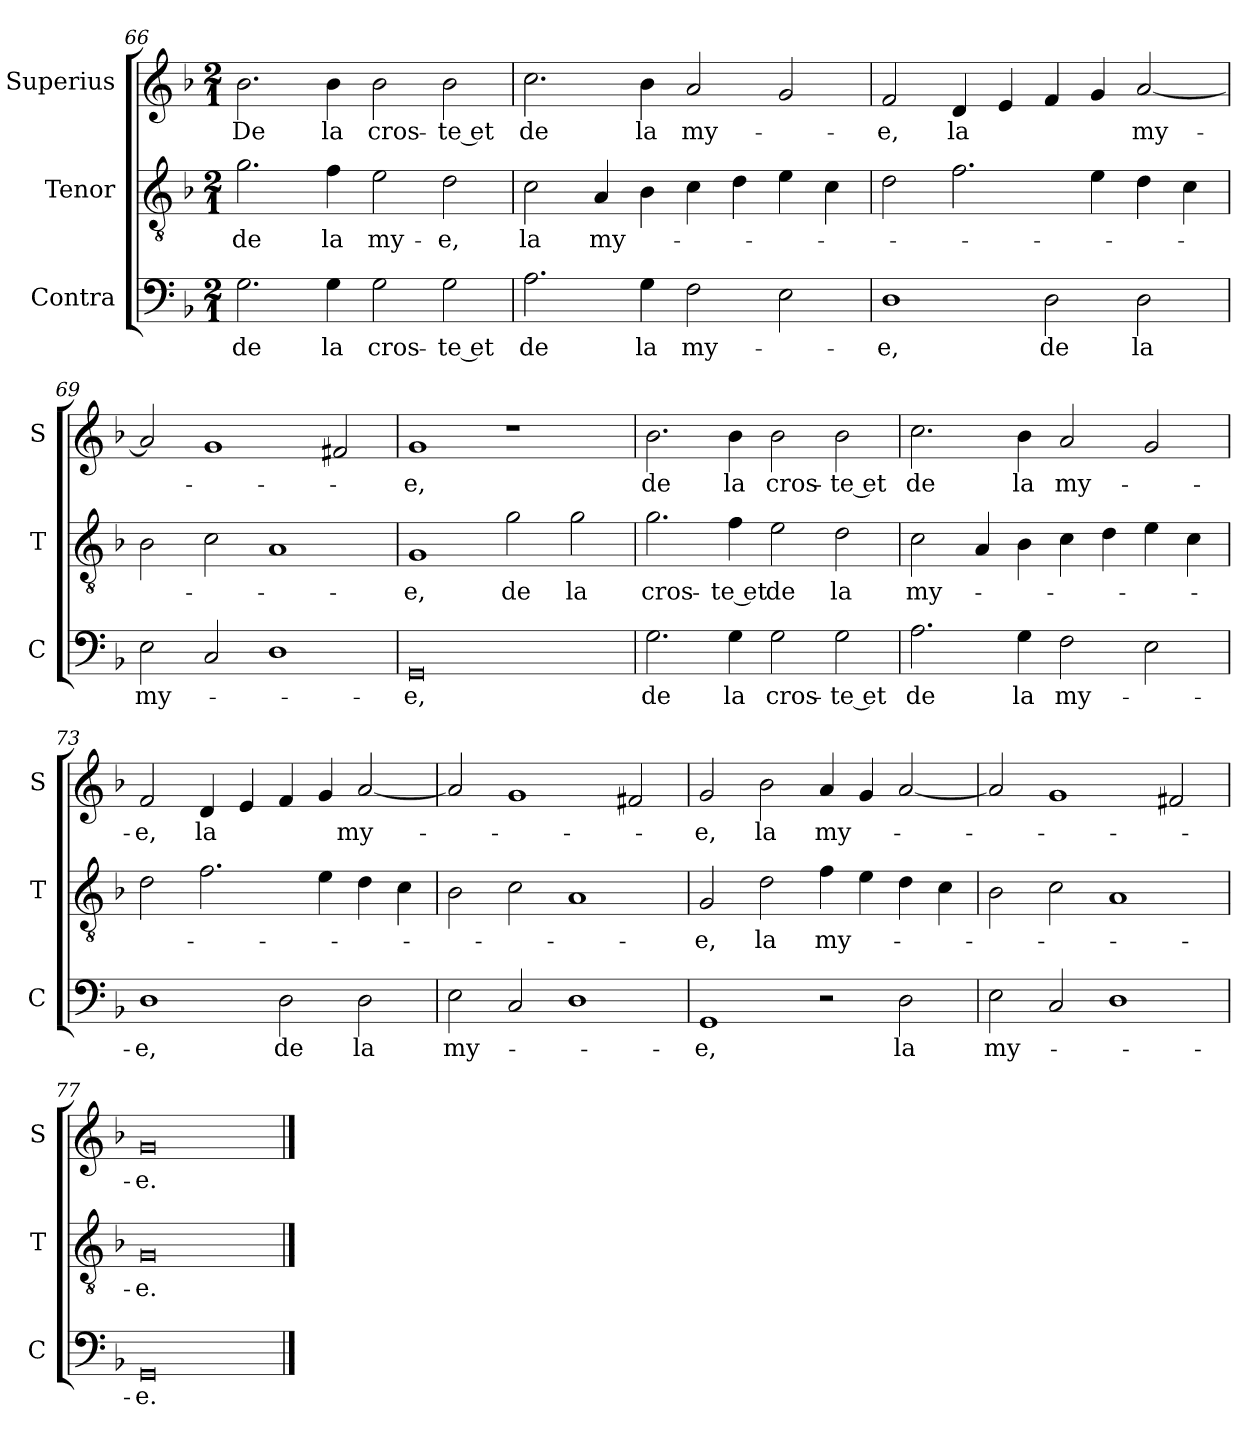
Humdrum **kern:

**kern	**text	**kern	**text	**kern	**text
*part3	*part3	*part2	*part2	*part1	*part1
*staff3	*staff3	*staff2	*staff2	*staff1	*staff1
*I"Contra	*	*I"Tenor	*	*I"Superius	*
*I'C	*	*I'T	*	*I'S	*
*clefF4	*	*clefGv2	*	*clefG2	*
*k[b-]	*	*k[b-]	*	*k[b-]	*
*M2/1	*	*M2/1	*	*M2/1	*
=66	=66	=66	=66	=66	=66
2.G\	de	2.g\	de	2.b-\	De
4G\	la	4f\	la	4b-\	la
2G\	cros-	2e\	my-	2b-\	cros-
2G\	-te et	2d\	-e,	2b-\	-te et
=67	=67	=67	=67	=67	=67
2.A\	de	2c\	la	2.cc\	de
.	.	4A/	my-	.	.
4G\	la	4B-\	.	4b-\	la
2F\	my-	4c\	.	2a/	my-
.	.	4d\	.	.	.
2E\	.	4e\	.	2g/	.
.	.	4c\	.	.	.
=68	=68	=68	=68	=68	=68
1D	-e,	2d\	.	2f/	-e,
.	.	2.f\	.	4d/	la
.	.	.	.	4e/	.
2D\	de	.	.	4f/	.
.	.	4e\	.	4g/	.
2D\	la	4d\	.	[2a/	my-
.	.	4c\	.	.	.
=69	=69	=69	=69	=69	=69
2E\	my-	2B-\	.	2a/]	.
2C/	.	2c\	.	1g	.
1D	.	1A	.	.	.
.	.	.	.	2f#X/	.
=70	=70	=70	=70	=70	=70
0GG	-e,	1G	-e,	1g	-e,
.	.	2g\	de	1r	.
.	.	2g\	la	.	.
=71	=71	=71	=71	=71	=71
2.G\	de	2.g\	cros-	2.b-\	de
4G\	la	4f\	-te et	4b-\	la
2G\	cros-	2e\	de	2b-\	cros-
2G\	-te et	2d\	la	2b-\	-te et
=72	=72	=72	=72	=72	=72
2.A\	de	2c\	my-	2.cc\	de
.	.	4A/	.	.	.
4G\	la	4B-\	.	4b-\	la
2F\	my-	4c\	.	2a/	my-
.	.	4d\	.	.	.
2E\	.	4e\	.	2g/	.
.	.	4c\	.	.	.
=73	=73	=73	=73	=73	=73
1D	-e,	2d\	.	2f/	-e,
.	.	2.f\	.	4d/	la
.	.	.	.	4e/	.
2D\	de	.	.	4f/	.
.	.	4e\	.	4g/	.
2D\	la	4d\	.	[2a/	my-
.	.	4c\	.	.	.
=74	=74	=74	=74	=74	=74
2E\	my-	2B-\	.	2a/]	.
2C/	.	2c\	.	1g	.
1D	.	1A	.	.	.
.	.	.	.	2f#X/	.
=75	=75	=75	=75	=75	=75
1GG	-e,	2G/	-e,	2g/	-e,
.	.	2d\	la	2b-\	la
2r	.	4f\	my-	4a/	my-
.	.	4e\	.	4g/	.
2D\	la	4d\	.	[2a/	.
.	.	4c\	.	.	.
=76	=76	=76	=76	=76	=76
2E\	my-	2B-\	.	2a/]	.
2C/	.	2c\	.	1g	.
1D	.	1A	.	.	.
.	.	.	.	2f#X/	.
=77	=77	=77	=77	=77	=77
0GG	-e.	0G	-e.	0g	-e.
==	==	==	==	==	==
*-	*-	*-	*-	*-	*-
